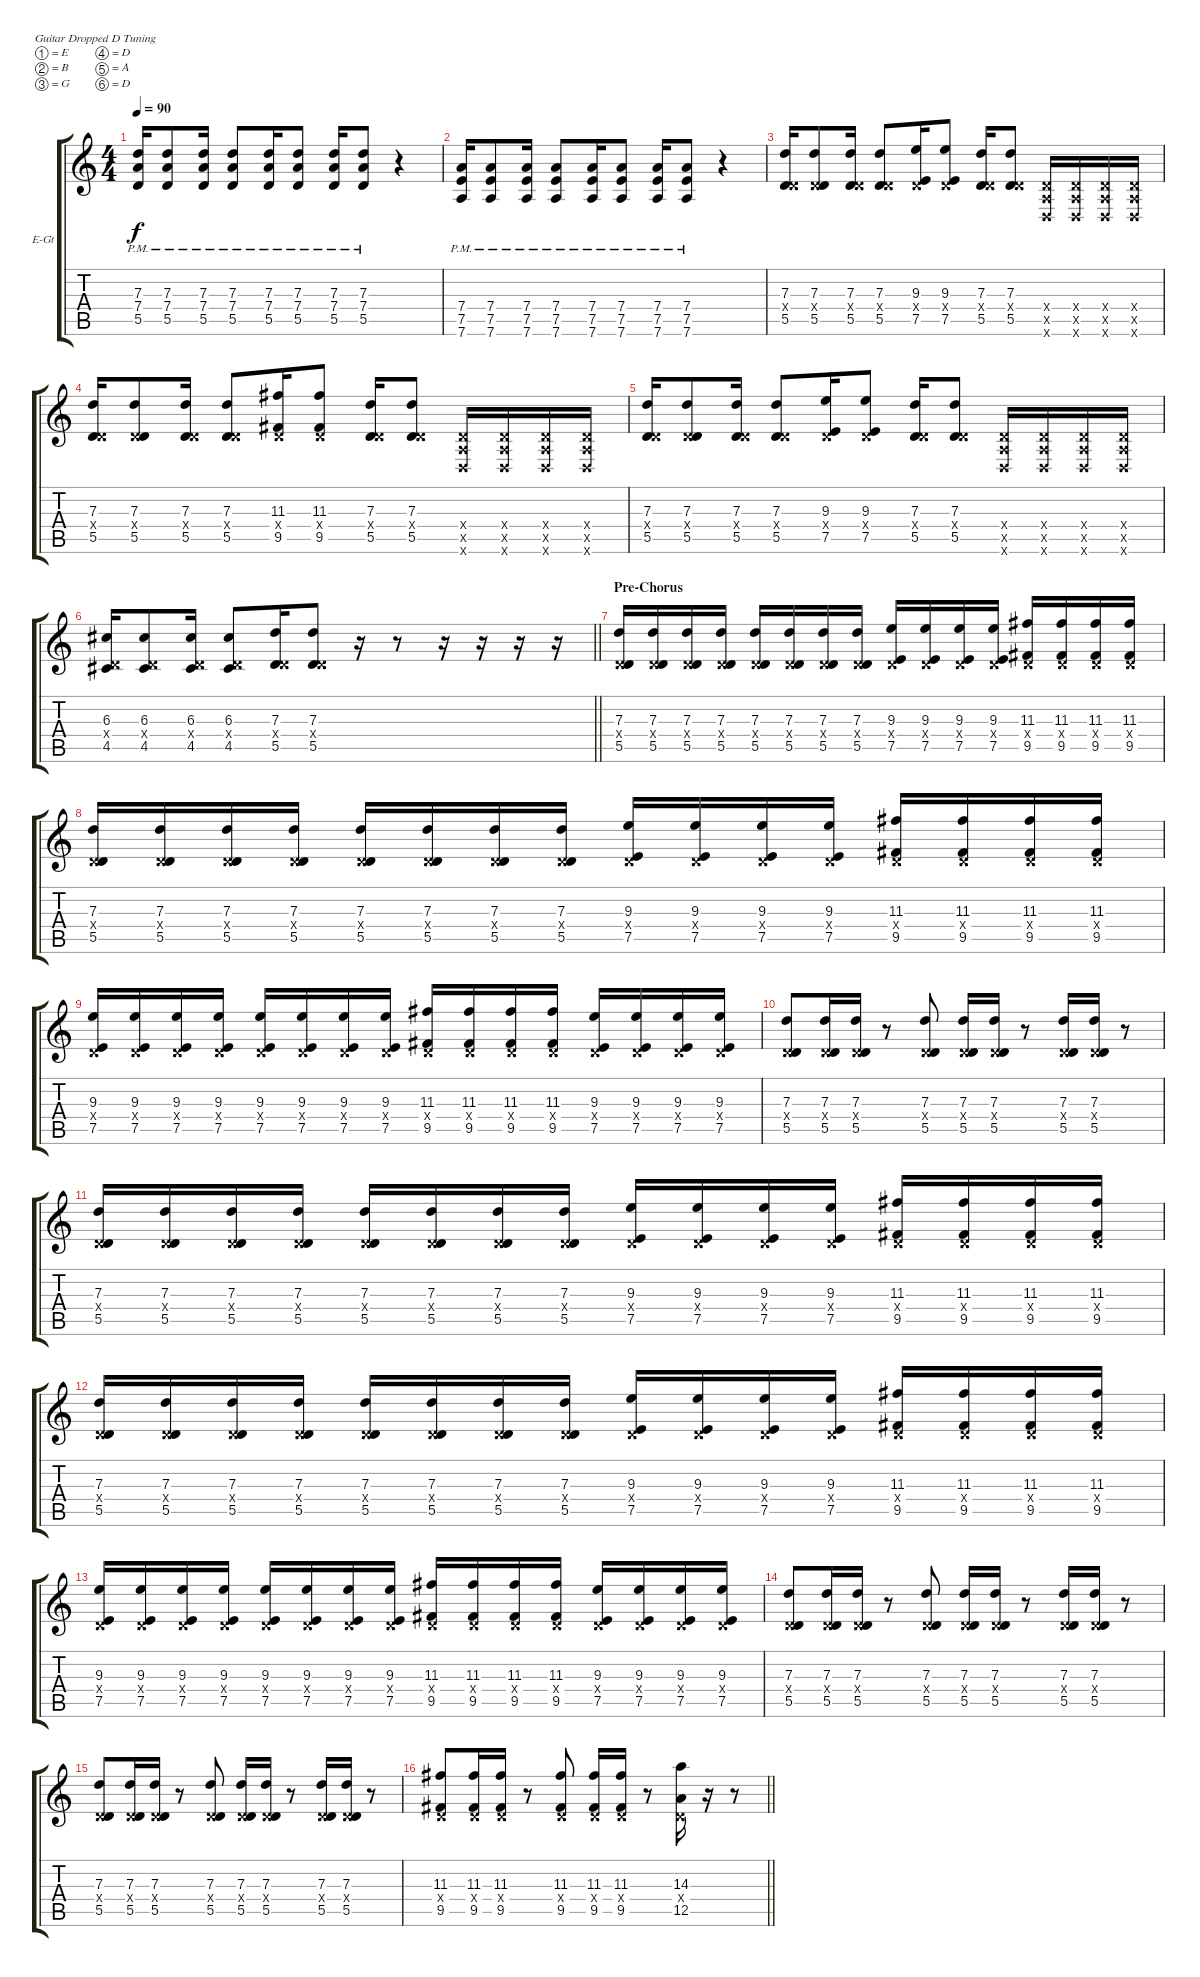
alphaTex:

\bracketExtendMode groupsimilarinstruments
\firstSystemTrackNameOrientation horizontal
\otherSystemsTrackNameOrientation horizontal
\track ("Jack Barakat" "E-Gt") {instrument distortionguitar}
\staff {score tabs}
\tuning (E4 B3 G3 D3 A2 D2)
\ts (4 4)
\tempo 90
\clef g2
\ks c
(7.3{pm} 7.4{pm} 5.5{pm}).16{dy f} (7.3{pm} 7.4{pm} 5.5{pm}).8 (7.3{pm} 7.4{pm} 5.5{pm}).16 (7.3{pm} 7.4{pm} 5.5{pm}).8 (7.3{pm} 7.4{pm} 5.5{pm}).16 (7.3{pm} 7.4{pm} 5.5{pm}).8 (7.3{pm} 7.4{pm} 5.5{pm}).16 (7.3{pm} 7.4{pm} 5.5{pm}).8 r.4 |
(7.4{pm} 7.5{pm} 7.6{pm}).16 (7.4{pm} 7.5{pm} 7.6{pm}).8 (7.4{pm} 7.5{pm} 7.6{pm}).16 (7.4{pm} 7.5{pm} 7.6{pm}).8 (7.4{pm} 7.5{pm} 7.6{pm}).16 (7.4{pm} 7.5{pm} 7.6{pm}).8 (7.4{pm} 7.5{pm} 7.6{pm}).16 (7.4{pm} 7.5{pm} 7.6{pm}).8 r.4 |
(5.5 7.3 0.4{x}).16 (7.3 0.4{x} 5.5).8 (5.5 0.4{x} 7.3).16 (5.5 0.4{x} 7.3).8 (7.5 9.3 0.4{x}).16 (7.5 9.3 0.4{x}).8 (5.5 0.4{x} 7.3).16 (5.5 0.4{x} 7.3).8 (0.4{x} 0.5{x} 0.6{x}).16 (0.4{x} 0.5{x} 0.6{x}).16 (0.4{x} 0.5{x} 0.6{x}).16 (0.4{x} 0.5{x} 0.6{x}).16 |
(5.5 7.3 0.4{x}).16 (7.3 0.4{x} 5.5).8 (5.5 0.4{x} 7.3).16 (5.5 0.4{x} 7.3).8 (9.5 11.3 0.4{x}).16 (9.5 11.3 0.4{x}).8 (5.5 0.4{x} 7.3).16 (5.5 0.4{x} 7.3).8 (0.4{x} 0.5{x} 0.6{x}).16 (0.4{x} 0.5{x} 0.6{x}).16 (0.4{x} 0.5{x} 0.6{x}).16 (0.4{x} 0.5{x} 0.6{x}).16 |
(5.5 7.3 0.4{x}).16 (7.3 0.4{x} 5.5).8 (5.5 0.4{x} 7.3).16 (5.5 0.4{x} 7.3).8 (7.5 9.3 0.4{x}).16 (7.5 9.3 0.4{x}).8 (5.5 0.4{x} 7.3).16 (5.5 0.4{x} 7.3).8 (0.4{x} 0.5{x} 0.6{x}).16 (0.4{x} 0.5{x} 0.6{x}).16 (0.4{x} 0.5{x} 0.6{x}).16 (0.4{x} 0.5{x} 0.6{x}).16 |
\barLineRight lightlight
(4.5 6.3 0.4{x}).16 (6.3 0.4{x} 4.5).8 (4.5 0.4{x} 6.3).16 (4.5 0.4{x} 6.3).8 (5.5 7.3 0.4{x}).16 (5.5 7.3 0.4{x}).8 r.16 r.8 r.16 r.16 r.16 r.16 |
\section ("" "Pre-Chorus")
(7.3 0.4{x} 5.5).16 (7.3 0.4{x} 5.5).16 (7.3 0.4{x} 5.5).16 (7.3 0.4{x} 5.5).16 (7.3 0.4{x} 5.5).16 (7.3 0.4{x} 5.5).16 (7.3 0.4{x} 5.5).16 (7.3 0.4{x} 5.5).16 (9.3 0.4{x} 7.5).16 (9.3 0.4{x} 7.5).16 (9.3 0.4{x} 7.5).16 (9.3 0.4{x} 7.5).16 (11.3 0.4{x} 9.5).16 (11.3 0.4{x} 9.5).16 (11.3 0.4{x} 9.5).16 (11.3 0.4{x} 9.5).16 |
(7.3 0.4{x} 5.5).16 (7.3 0.4{x} 5.5).16 (7.3 0.4{x} 5.5).16 (7.3 0.4{x} 5.5).16 (7.3 0.4{x} 5.5).16 (7.3 0.4{x} 5.5).16 (7.3 0.4{x} 5.5).16 (7.3 0.4{x} 5.5).16 (9.3 0.4{x} 7.5).16 (9.3 0.4{x} 7.5).16 (9.3 0.4{x} 7.5).16 (9.3 0.4{x} 7.5).16 (11.3 0.4{x} 9.5).16 (11.3 0.4{x} 9.5).16 (11.3 0.4{x} 9.5).16 (11.3 0.4{x} 9.5).16 |
(9.3 0.4{x} 7.5).16 (9.3 0.4{x} 7.5).16 (9.3 0.4{x} 7.5).16 (9.3 0.4{x} 7.5).16 (9.3 0.4{x} 7.5).16 (9.3 0.4{x} 7.5).16 (9.3 0.4{x} 7.5).16 (9.3 0.4{x} 7.5).16 (11.3 0.4{x} 9.5).16 (11.3 0.4{x} 9.5).16 (11.3 0.4{x} 9.5).16 (11.3 0.4{x} 9.5).16 (9.3 0.4{x} 7.5).16 (9.3 0.4{x} 7.5).16 (9.3 0.4{x} 7.5).16 (9.3 0.4{x} 7.5).16 |
(7.3 0.4{x} 5.5).8 (7.3 0.4{x} 5.5).16 (7.3 0.4{x} 5.5).16 r.8 (7.3 0.4{x} 5.5).8 (7.3 0.4{x} 5.5).16 (7.3 0.4{x} 5.5).16 r.8 (7.3 0.4{x} 5.5).16 (7.3 0.4{x} 5.5).16 r.8 |
(7.3 0.4{x} 5.5).16 (7.3 0.4{x} 5.5).16 (7.3 0.4{x} 5.5).16 (7.3 0.4{x} 5.5).16 (7.3 0.4{x} 5.5).16 (7.3 0.4{x} 5.5).16 (7.3 0.4{x} 5.5).16 (7.3 0.4{x} 5.5).16 (9.3 0.4{x} 7.5).16 (9.3 0.4{x} 7.5).16 (9.3 0.4{x} 7.5).16 (9.3 0.4{x} 7.5).16 (11.3 0.4{x} 9.5).16 (11.3 0.4{x} 9.5).16 (11.3 0.4{x} 9.5).16 (11.3 0.4{x} 9.5).16 |
(7.3 0.4{x} 5.5).16 (7.3 0.4{x} 5.5).16 (7.3 0.4{x} 5.5).16 (7.3 0.4{x} 5.5).16 (7.3 0.4{x} 5.5).16 (7.3 0.4{x} 5.5).16 (7.3 0.4{x} 5.5).16 (7.3 0.4{x} 5.5).16 (9.3 0.4{x} 7.5).16 (9.3 0.4{x} 7.5).16 (9.3 0.4{x} 7.5).16 (9.3 0.4{x} 7.5).16 (11.3 0.4{x} 9.5).16 (11.3 0.4{x} 9.5).16 (11.3 0.4{x} 9.5).16 (11.3 0.4{x} 9.5).16 |
(9.3 0.4{x} 7.5).16 (9.3 0.4{x} 7.5).16 (9.3 0.4{x} 7.5).16 (9.3 0.4{x} 7.5).16 (9.3 0.4{x} 7.5).16 (9.3 0.4{x} 7.5).16 (9.3 0.4{x} 7.5).16 (9.3 0.4{x} 7.5).16 (11.3 0.4{x} 9.5).16 (11.3 0.4{x} 9.5).16 (11.3 0.4{x} 9.5).16 (11.3 0.4{x} 9.5).16 (9.3 0.4{x} 7.5).16 (9.3 0.4{x} 7.5).16 (9.3 0.4{x} 7.5).16 (9.3 0.4{x} 7.5).16 |
(7.3 0.4{x} 5.5).8 (7.3 0.4{x} 5.5).16 (7.3 0.4{x} 5.5).16 r.8 (7.3 0.4{x} 5.5).8 (7.3 0.4{x} 5.5).16 (7.3 0.4{x} 5.5).16 r.8 (7.3 0.4{x} 5.5).16 (7.3 0.4{x} 5.5).16 r.8 |
(7.3 0.4{x} 5.5).8 (7.3 0.4{x} 5.5).16 (7.3 0.4{x} 5.5).16 r.8 (7.3 0.4{x} 5.5).8 (7.3 0.4{x} 5.5).16 (7.3 0.4{x} 5.5).16 r.8 (7.3 0.4{x} 5.5).16 (7.3 0.4{x} 5.5).16 r.8 |
\barLineRight lightlight
(11.3 0.4{x} 9.5).8 (11.3 0.4{x} 9.5).16 (11.3 0.4{x} 9.5).16 r.8 (11.3 0.4{x} 9.5).8 (11.3 0.4{x} 9.5).16 (11.3 0.4{x} 9.5).16 r.8 (14.3 0.4{x} 12.5).16 r.16 r.8
